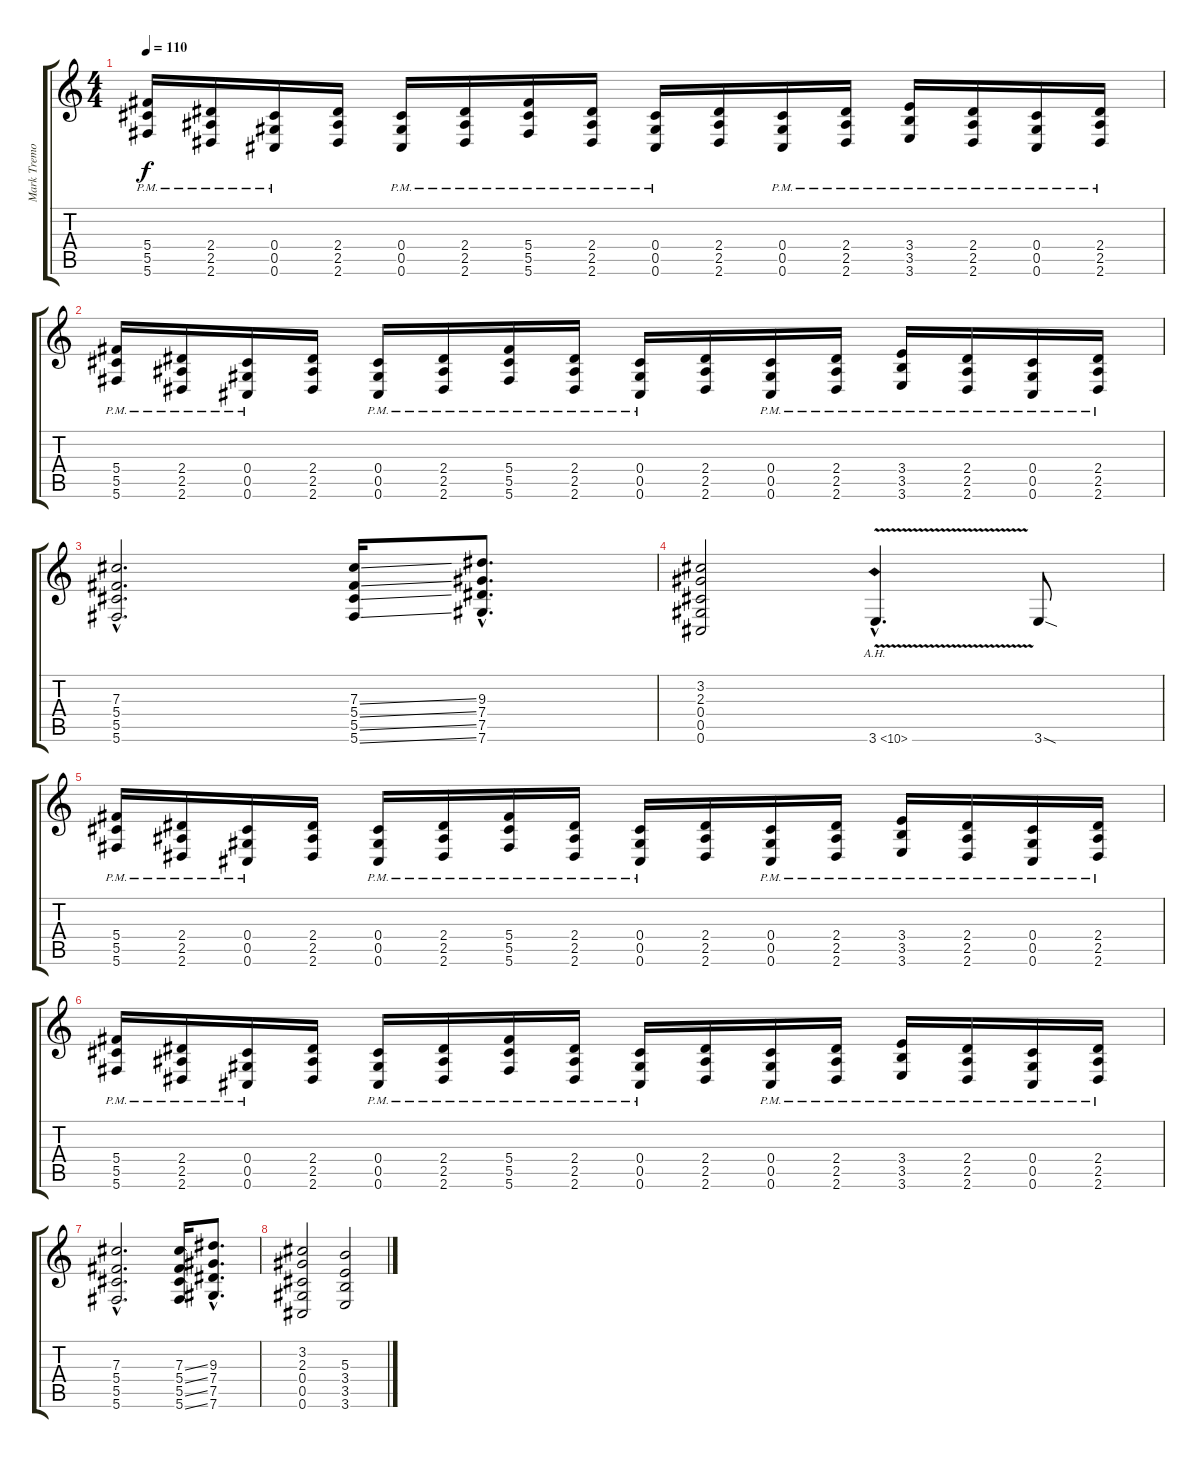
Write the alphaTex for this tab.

\track ("Mark Tremonti" "Mark Tremo") {instrument distortionguitar}
\staff {score tabs}
\tuning (Eb4 Bb3 Gb3 Db3 Ab2 Db2) {hide}
\ts (4 4)
\tempo 110
\clef g2
\ks c
(5.4{pm} 5.5{pm} 5.6{pm}).16{dy f} (2.4{pm} 2.5{pm} 2.6{pm}).16 (0.4{pm} 0.5{pm} 0.6{pm}).16 (2.4 2.5 2.6).16 (0.4{pm} 0.5{pm} 0.6{pm}).16 (2.4{pm} 2.5{pm} 2.6{pm}).16 (5.4{pm} 5.5{pm} 5.6{pm}).16 (2.4{pm} 2.5{pm} 2.6{pm}).16 (0.4{pm} 0.5{pm} 0.6{pm}).16 (2.4 2.5 2.6).16 (0.4{pm} 0.5{pm} 0.6{pm}).16 (2.4{pm} 2.5{pm} 2.6{pm}).16 (3.4{pm} 3.5{pm} 3.6{pm}).16 (2.4{pm} 2.5{pm} 2.6{pm}).16 (0.4{pm} 0.5{pm} 0.6{pm}).16 (2.4{pm} 2.5{pm} 2.6{pm}).16 |
(5.4{pm} 5.5{pm} 5.6{pm}).16 (2.4{pm} 2.5{pm} 2.6{pm}).16 (0.4{pm} 0.5{pm} 0.6{pm}).16 (2.4 2.5 2.6).16 (0.4{pm} 0.5{pm} 0.6{pm}).16 (2.4{pm} 2.5{pm} 2.6{pm}).16 (5.4{pm} 5.5{pm} 5.6{pm}).16 (2.4{pm} 2.5{pm} 2.6{pm}).16 (0.4{pm} 0.5{pm} 0.6{pm}).16 (2.4 2.5 2.6).16 (0.4{pm} 0.5{pm} 0.6{pm}).16 (2.4{pm} 2.5{pm} 2.6{pm}).16 (3.4{pm} 3.5{pm} 3.6{pm}).16 (2.4{pm} 2.5{pm} 2.6{pm}).16 (0.4{pm} 0.5{pm} 0.6{pm}).16 (2.4{pm} 2.5{pm} 2.6{pm}).16 |
(7.3{hac} 5.4{hac} 5.5{hac} 5.6{hac}).2{d} (7.3{ss} 5.4{ss} 5.5{ss} 5.6{ss}).16 (9.3{hac} 7.4{hac} 7.5{hac} 7.6{hac}).8{d} |
(3.2 2.3 0.4 0.5 0.6).2 3.6{ah 7 v hac}.4{d} 3.6{sod}.8 |
(5.4{pm} 5.5{pm} 5.6{pm}).16 (2.4{pm} 2.5{pm} 2.6{pm}).16 (0.4{pm} 0.5{pm} 0.6{pm}).16 (2.4 2.5 2.6).16 (0.4{pm} 0.5{pm} 0.6{pm}).16 (2.4{pm} 2.5{pm} 2.6{pm}).16 (5.4{pm} 5.5{pm} 5.6{pm}).16 (2.4{pm} 2.5{pm} 2.6{pm}).16 (0.4{pm} 0.5{pm} 0.6{pm}).16 (2.4 2.5 2.6).16 (0.4{pm} 0.5{pm} 0.6{pm}).16 (2.4{pm} 2.5{pm} 2.6{pm}).16 (3.4{pm} 3.5{pm} 3.6{pm}).16 (2.4{pm} 2.5{pm} 2.6{pm}).16 (0.4{pm} 0.5{pm} 0.6{pm}).16 (2.4{pm} 2.5{pm} 2.6{pm}).16 |
(5.4{pm} 5.5{pm} 5.6{pm}).16 (2.4{pm} 2.5{pm} 2.6{pm}).16 (0.4{pm} 0.5{pm} 0.6{pm}).16 (2.4 2.5 2.6).16 (0.4{pm} 0.5{pm} 0.6{pm}).16 (2.4{pm} 2.5{pm} 2.6{pm}).16 (5.4{pm} 5.5{pm} 5.6{pm}).16 (2.4{pm} 2.5{pm} 2.6{pm}).16 (0.4{pm} 0.5{pm} 0.6{pm}).16 (2.4 2.5 2.6).16 (0.4{pm} 0.5{pm} 0.6{pm}).16 (2.4{pm} 2.5{pm} 2.6{pm}).16 (3.4{pm} 3.5{pm} 3.6{pm}).16 (2.4{pm} 2.5{pm} 2.6{pm}).16 (0.4{pm} 0.5{pm} 0.6{pm}).16 (2.4{pm} 2.5{pm} 2.6{pm}).16 |
(7.3{hac} 5.4{hac} 5.5{hac} 5.6{hac}).2{d} (7.3{ss} 5.4{ss} 5.5{ss} 5.6{ss}).16 (9.3{hac} 7.4{hac} 7.5{hac} 7.6{hac}).8{d} |
(3.2 2.3 0.4 0.5 0.6).2 (5.3 3.4 3.5 3.6).2
